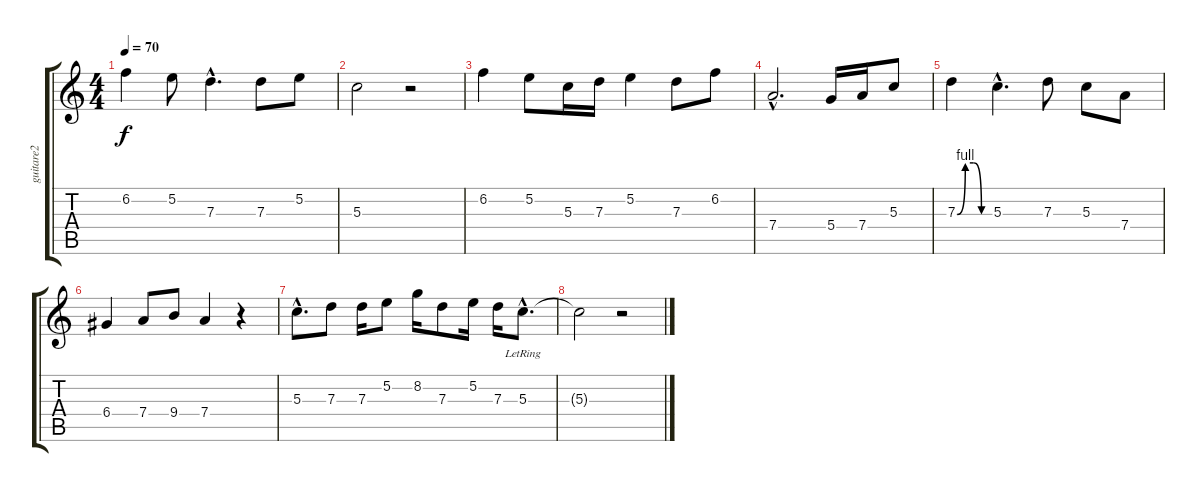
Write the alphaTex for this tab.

\track ("guitare2" "guitare2") {instrument acousticguitarsteel}
\staff {score tabs}
\tuning (E4 B3 G3 D3 A2 E2) {hide}
\ts (4 4)
\tempo 70
\clef g2
\ks c
6.2.4{dy f} 5.2.8 7.3{hac}.4{d} 7.3.8 5.2.8 |
5.3.2 r.2 |
6.2.4 5.2.8 5.3.16 7.3.16 5.2.4 7.3.8 6.2.8 |
7.4{hac}.2{d} 5.4.16 7.4.16 5.3.8 |
7.3{be (custom 0 0 15 4 30 4 45 0 60 0)}.4 5.3{hac}.4{d} 7.3.8 5.3.8 7.4.8 |
6.4.4 7.4.8 9.4.8 7.4.4 r.4 |
5.3{hac}.8{d} 7.3.8 7.3.16 5.2.8 8.2.16 7.3.8 5.2.16 7.3.16 5.3{hac lr}.8{d} |
5.3{t}.2 r.2
